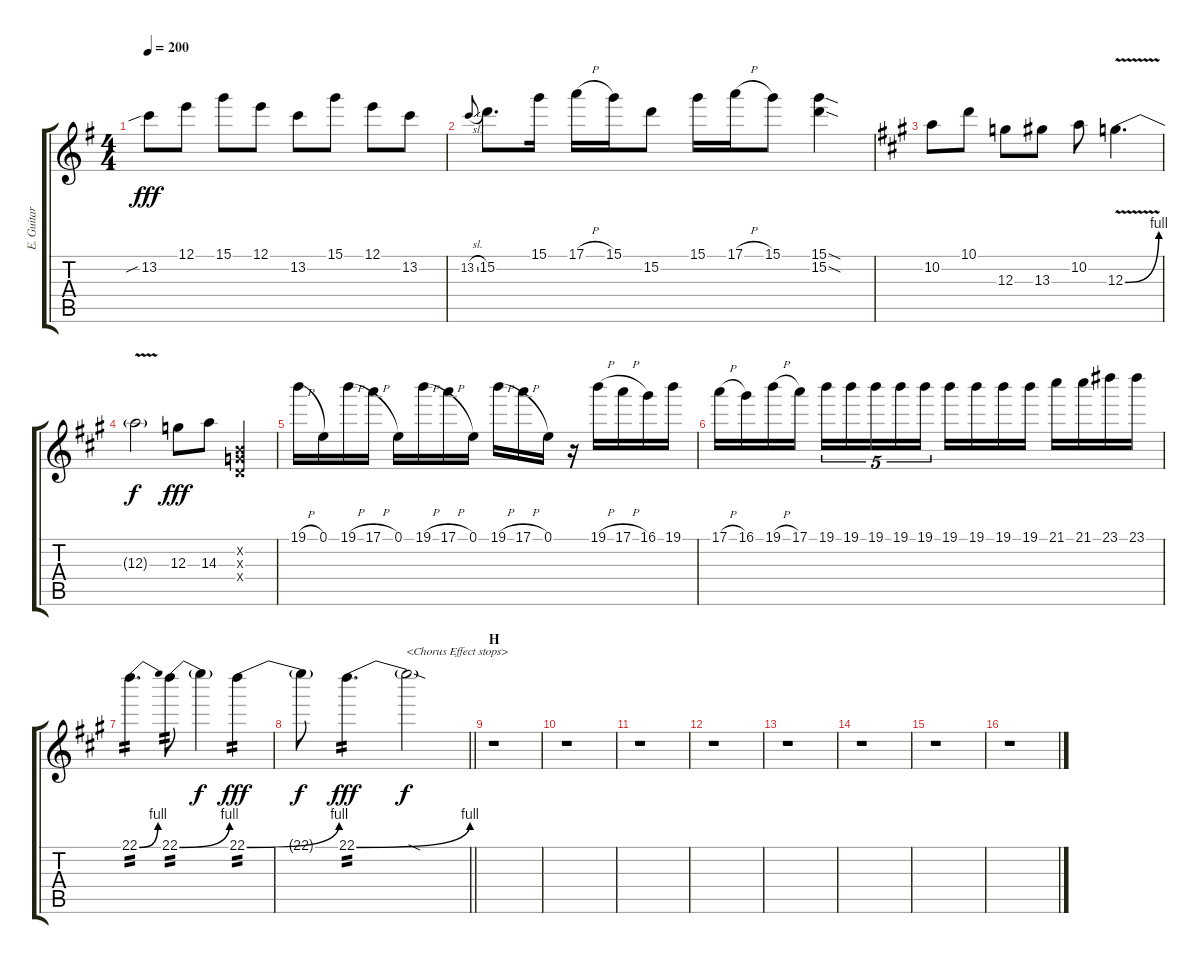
\track ("E. Guitar I" "E. Guitar ") {instrument overdrivenguitar}
\staff {score tabs}
\tuning (E4 B3 G3 D3 A2 E2) {hide}
\ts (4 4)
\tempo 200
\clef g2
\ks g
13.2{sib}.8{dy fff} 12.1.8 15.1.8 12.1.8 13.2.8 15.1.8 12.1.8 13.2.8 |
13.2{sl}.8{gr onbeat} 15.2.8{d} 15.1.16 17.1{h}.16 15.1.16 15.2.8 15.1.16 17.1{h}.16 15.1.8 (15.1{sod} 15.2{sod}).4 |
\ks a
10.2.8 10.1.8 12.3.8 13.3.8 10.2.8 12.3{be (bend 0 0 60 4) v}.4{d} |
12.3{t}.2{dy f} 12.3.8{dy fff} 14.3.8 (0.2{x} 0.3{x} 0.4{x}).4 |
19.1{h}.16 0.1.16 19.1{h}.16 17.1{h}.16 0.1.16 19.1{h}.16 17.1{h}.16 0.1.16 19.1{h}.16 17.1{h}.16 0.1.16 r.16 19.1{h}.16 17.1{h}.16 16.1.16 19.1.16 |
17.1{h}.16 16.1.16 19.1{h}.16 17.1.16 19.1.16{tu (5 4)} 19.1.16{tu (5 4)} 19.1.16{tu (5 4)} 19.1.16{tu (5 4)} 19.1.16{tu (5 4)} 19.1.16 19.1.16 19.1.16 19.1.16 21.1.16 21.1.16 23.1.16 23.1.16 |
22.1{be (bend 0 0 60 4)}.4{d tp 2} 22.1{be (bend 0 0 60 4)}.8{tp 2} 22.1{t}.4{dy f} 22.1{be (bend 0 0 60 4)}.4{tp 2 dy fff} |
\barLineRight lightlight
22.1{t}.8{dy f} 22.1{be (bend 0 0 60 4)}.4{d tp 2 dy fff} 22.1{sod t}.2{txt "<Chorus Effect stops>" dy f} |
\section ("" "H")
r.1{volume 11} |
r.1 |
r.1 |
r.1 |
r.1 |
r.1 |
r.1 |
r.1
